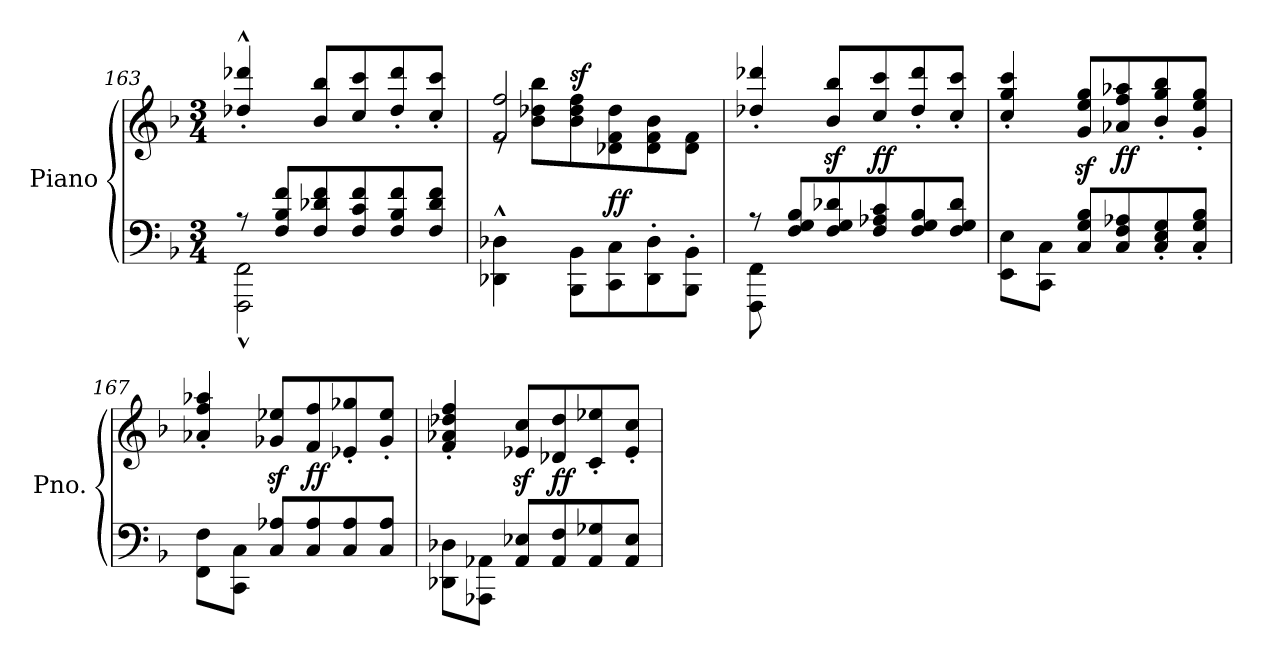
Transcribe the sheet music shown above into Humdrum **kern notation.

**kern	**kern	**dynam
*part1	*part1	*part1
*staff2	*staff1	*staff1/2
*I"Piano	*	*
*I'Pno.	*	*
*clefF4	*clefG2	*
*k[b-]	*k[b-]	*
*M3/4	*M3/4	*
=163	=163	=163
*^	*	*
8r	2FFF\^^ 2FF\^^	4dd-X/'^^ 4ddd-X/'^^	.
8F/ 8B-/ 8f/L	.	.	.
8F/ 8d-X/ 8f/	.	8b-/ 8bb-/L	.
8F/ 8c/ 8f/	.	8cc/ 8ccc/	.
8F/ 8B-/ 8f/	4ryy	8dd-/' 8ddd-/'	.
8F/ 8d-/ 8f/J	.	8cc/' 8ccc/'J	.
*v	*v	*	*
=164	=164	=164
*	*^	*
4DD-X\^^ 4D-X\^^	2f/ 2ff/	8re	.
.	.	8b-\ 8dd-X\ 8bb-\L	.
!	!	!	!LO:DY:a
8BBB-\ 8BB-\L	.	8b-\ 8dd-\ 8ff\	sf
!	!	!	!LO:DY:a=2
8CC\ 8C\	.	8d-X\ 8f\ 8dd-\	ff
8DD-\' 8D-\'	4reeeyy	8d-\ 8f\ 8b-\	.
8BBB-\' 8BB-\'J	.	8d-\ 8f\J	.
*	*v	*v	*
=165	=165	=165
*^	*	*
8r	8FFF\ 8FF\	4dd-X/' 4ddd-X/'	.
8F/ 8G/ 8B-/L	8ryy	.	.
8F/ 8G/ 8d-X/	2ryy	8b-/z< 8bb-/z<L	.
!	!	!	!LO:DY:b
8F/ 8A-X/ 8c/	.	8cc/ 8ccc/	ff
8F/ 8G/ 8B-/	.	8dd-/' 8ddd-/'	.
8F/ 8G/ 8d-/J	.	8cc/' 8ccc/'J	.
*v	*v	*	*
=166	=166	=166
8EE\ 8E\L	4cc/' 4gg/' 4ccc/'	.
8CC\ 8C\J	.	.
8C/ 8G/ 8B-/L	8g/z< 8ee/z< 8gg/z<L	.
!	!	!LO:DY:b
8C/ 8F/ 8A-X/	8a-X/ 8ff/ 8aa-X/	ff
8C/' 8E/' 8G/'	8b-/' 8gg/' 8bb-/'	.
8C/' 8G/' 8B-/'J	8g/' 8ee/' 8gg/'J	.
!!LO:PB:g=z
=167	=167	=167
8FF\ 8F\L	4a-X/' 4ff/' 4aa-X/'	.
8CC\ 8C\J	.	.
8C/ 8A-X/L	8g-X/z< 8ee-X/z<L	.
!	!	!LO:DY:b
8C/ 8A-/	8f/ 8ff/	ff
8C/ 8A-/	8e-X/' 8gg-X/'	.
8C/ 8A-/J	8g-/' 8ee-/'J	.
=168	=168	=168
8DD-X\ 8D-X\L	4f/' 4a-X/' 4dd-X/' 4ff/'	.
8AAA-X\ 8AA-X\J	.	.
8AA-/ 8E-X/L	8e-X/z< 8cc/z<L	.
!	!	!LO:DY:b
8AA-/ 8F/	8d-X/ 8dd-/	ff
8AA-/ 8G-X/	8c/' 8ee-X/'	.
8AA-/ 8E-/J	8e-/' 8cc/'J	.
=	=	=
*-	*-	*-
